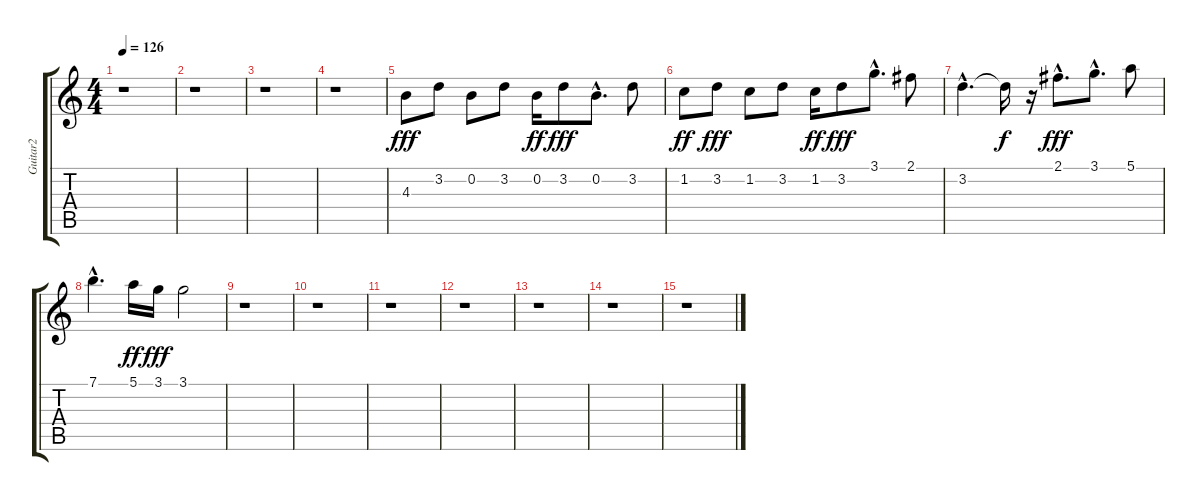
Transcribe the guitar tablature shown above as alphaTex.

\track ("Guitar2" "Guitar2") {instrument distortionguitar}
\staff {score tabs}
\tuning (E4 B3 G3 D3 A2 E2) {hide}
\ts (4 4)
\tempo 126
\clef g2
\ks c
r.1{dy fff} |
r.1 |
r.1 |
r.1 |
4.3.8{balance 7} 3.2.8 0.2.8 3.2.8 0.2.16{dy ff} 3.2.8{dy fff} 0.2{hac}.8{d} 3.2.8 |
1.2.8{dy ff} 3.2.8{dy fff} 1.2.8 3.2.8 1.2.16{dy ff} 3.2.8{dy fff} 3.1{hac}.8{d} 2.1.8 |
3.2{hac}.4{d} 3.2{t}.16{dy f} r.16 2.1{hac}.8{d dy fff volume 13} 3.1{hac}.8{d volume 12} 5.1.8 |
7.1{hac}.4{d} 5.1.16{dy ff} 3.1.16{dy fff} 3.1.2 |
r.1 |
r.1 |
r.1 |
r.1 |
r.1 |
r.1 |
r.1
